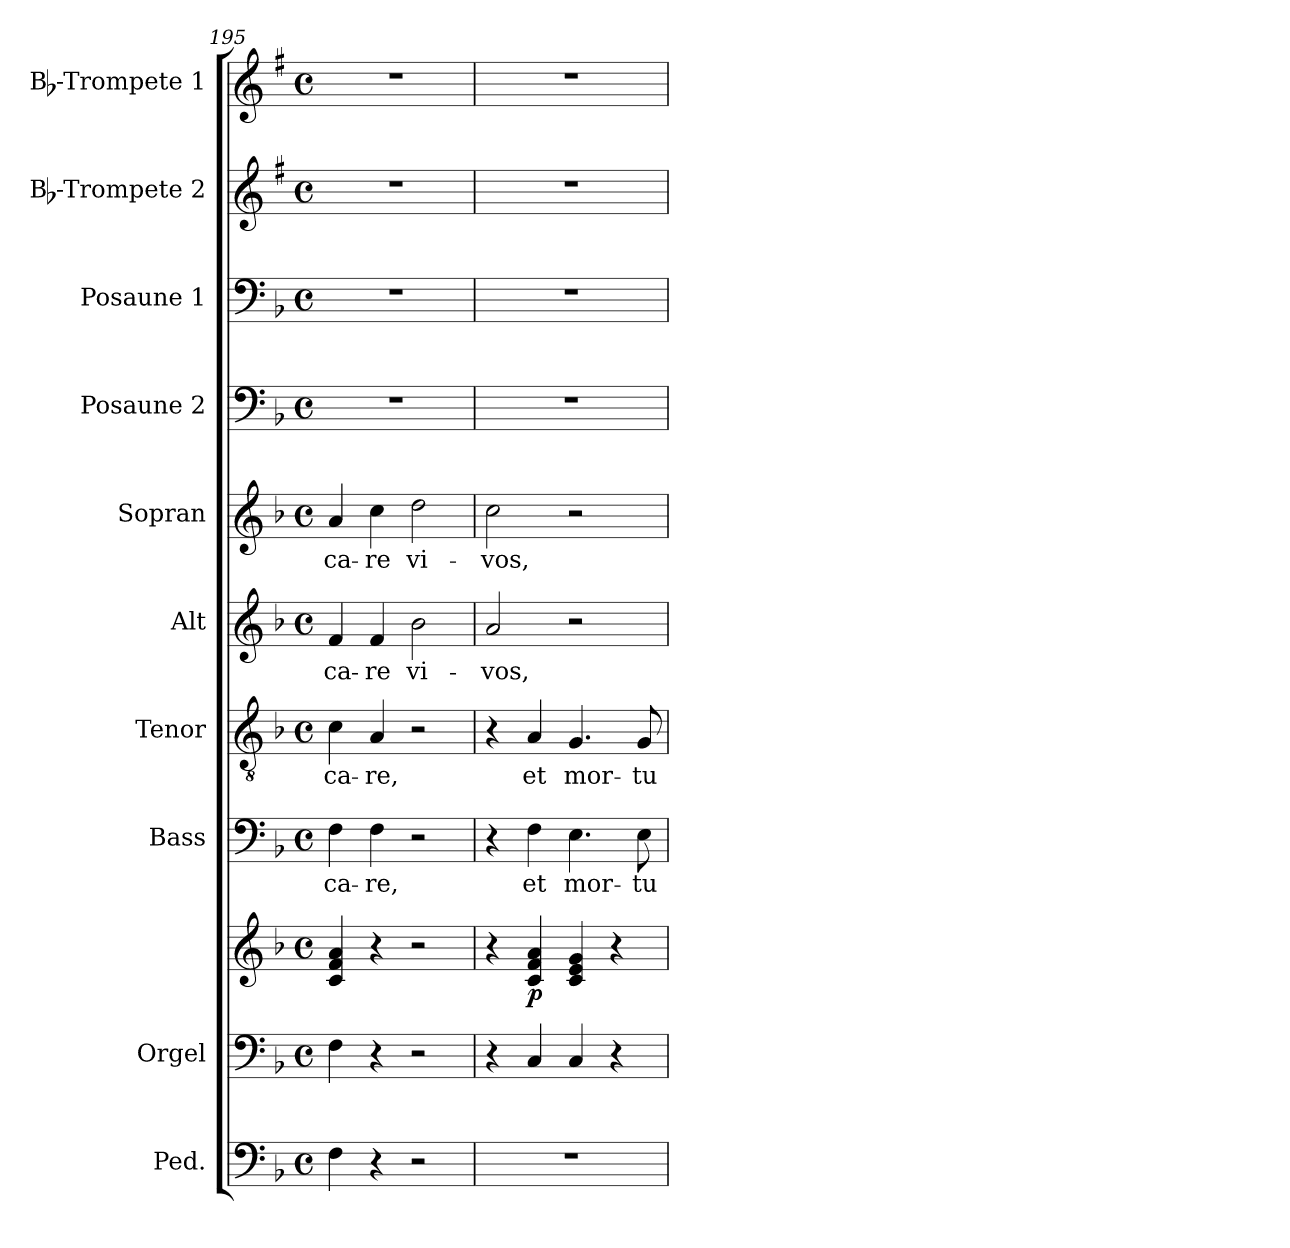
**kern	**kern	**kern	**dynam	**kern	**text	**kern	**text	**kern	**text	**kern	**text	**kern	**kern	**kern	**kern
*part10	*part9	*part9	*part9	*part8	*part8	*part7	*part7	*part6	*part6	*part5	*part5	*part4	*part3	*part2	*part1
*staff11	*staff10	*staff9	*staff9/10	*staff8	*staff8	*staff7	*staff7	*staff6	*staff6	*staff5	*staff5	*staff4	*staff3	*staff2	*staff1
*I"Ped.	*I"Orgel	*	*	*I"Bass	*	*I"Tenor	*	*I"Alt	*	*I"Sopran	*	*I"Posaune 2	*I"Posaune 1	*I"Bb-Trompete 2	*I"Bb-Trompete 1
*	*I'Org.	*	*	*I'B.	*	*I'T.	*	*I'A.	*	*I'S.	*	*I'Pos. 2	*I'Pos. 1	*I'Bb Trp. 2	*I'Bb Trp. 1
*clefF4	*clefF4	*clefG2	*	*clefF4	*	*clefGv2	*	*clefG2	*	*clefG2	*	*clefF4	*clefF4	*clefG2	*clefG2
*ITrd7c12	*	*	*	*	*	*	*	*	*	*	*	*	*	*ITrd1c2	*ITrd1c2
*k[b-]	*k[b-]	*k[b-]	*	*k[b-]	*	*k[b-]	*	*k[b-]	*	*k[b-]	*	*k[b-]	*k[b-]	*k[b-]	*k[b-]
*F:	*F:	*F:	*	*F:	*	*F:	*	*F:	*	*F:	*	*F:	*F:	*F:	*F:
*M4/4	*M4/4	*M4/4	*	*M4/4	*	*M4/4	*	*M4/4	*	*M4/4	*	*M4/4	*M4/4	*M4/4	*M4/4
*met(c)	*met(c)	*met(c)	*	*met(c)	*	*met(c)	*	*met(c)	*	*met(c)	*	*met(c)	*met(c)	*met(c)	*met(c)
=195	=195	=195	=195	=195	=195	=195	=195	=195	=195	=195	=195	=195	=195	=195	=195
!	!	!	!	!	!LO:LY:b	!	!LO:LY:b	!	!LO:LY:b	!	!LO:LY:b	!	!	!	!
4FF\	4F\	4c/ 4f/ 4a/	.	4F\	-ca-	4c\	-ca-	4f/	-ca-	4a/	-ca-	1r	1r	1r	1r
!	!	!	!	!	!LO:LY:b	!	!LO:LY:b	!	!LO:LY:b	!	!LO:LY:b	!	!	!	!
4r	4r	4r	.	4F\	-re,	4A/	-re,	4f/	-re	4cc\	-re	.	.	.	.
!	!	!	!	!	!	!	!	!	!LO:LY:b	!	!LO:LY:b	!	!	!	!
2r	2r	2r	.	2r	.	2r	.	2b-\	vi-	2dd\	vi-	.	.	.	.
=196	=196	=196	=196	=196	=196	=196	=196	=196	=196	=196	=196	=196	=196	=196	=196
!	!	!	!	!	!	!	!	!	!LO:LY:b	!	!LO:LY:b	!	!	!	!
1r	4r	4r	.	4r	.	4r	.	2a/	-vos,	2cc\	-vos,	1r	1r	1r	1r
!	!	!	!LO:DY:b	!	!LO:LY:b	!	!LO:LY:b	!	!	!	!	!	!	!	!
.	4C/	4c/ 4f/ 4a/	p	4F\	et	4A/	et	.	.	.	.	.	.	.	.
!	!	!	!	!	!LO:LY:b	!	!LO:LY:b	!	!	!	!	!	!	!	!
.	4C/	4c/ 4e/ 4g/	.	4.E\	mor-	4.G/	mor-	2r	.	2r	.	.	.	.	.
.	4r	4r	.	.	.	.	.	.	.	.	.	.	.	.	.
!	!	!	!	!	!LO:LY:b	!	!LO:LY:b	!	!	!	!	!	!	!	!
.	.	.	.	8E\	-tu-	8G/	-tu-	.	.	.	.	.	.	.	.
=	=	=	=	=	=	=	=	=	=	=	=	=	=	=	=
*-	*-	*-	*-	*-	*-	*-	*-	*-	*-	*-	*-	*-	*-	*-	*-
